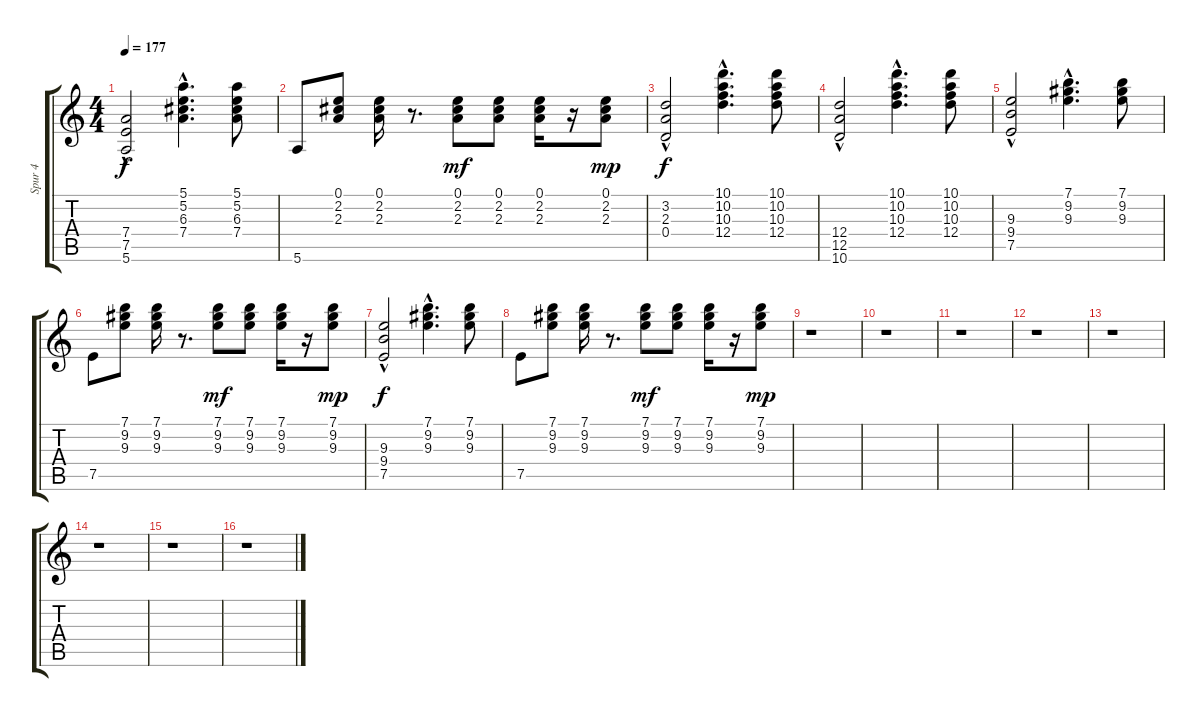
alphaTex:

\track ("Spur 4" "Spur 4") {instrument electricguitarclean}
\staff {score tabs}
\tuning (E4 B3 G3 D3 A2 E2) {hide}
\ts (4 4)
\tempo 177
\clef g2
\ks c
(7.4 7.5{hac} 5.6{hac}).2{dy f} (5.1{hac} 5.2{hac} 6.3{hac} 7.4).4{d} (5.1 5.2 6.3 7.4).8 |
5.6.8 (0.1 2.2 2.3).8 (0.1 2.2 2.3).16 r.8{d} (0.1 2.2 2.3).8{dy mf} (0.1 2.2 2.3).8 (0.1 2.2 2.3).16 r.16 (0.1 2.2 2.3).8{dy mp} |
(3.2 2.3{hac} 0.4{hac}).2{dy f} (10.1{hac} 10.2{hac} 10.3{hac} 12.4).4{d} (10.1 10.2 10.3 12.4).8 |
(12.4 12.5{hac} 10.6{hac}).2 (10.1{hac} 10.2{hac} 10.3{hac} 12.4).4{d} (10.1 10.2 10.3 12.4).8 |
(9.3 9.4{hac} 7.5{hac}).2 (7.1{hac} 9.2{hac} 9.3).4{d} (7.1 9.2 9.3).8 |
7.5.8 (7.1 9.2 9.3).8 (7.1 9.2 9.3).16 r.8{d} (7.1 9.2 9.3).8{dy mf} (7.1 9.2 9.3).8 (7.1 9.2 9.3).16 r.16 (7.1 9.2 9.3).8{dy mp} |
(9.3 9.4{hac} 7.5{hac}).2{dy f} (7.1{hac} 9.2{hac} 9.3).4{d} (7.1 9.2 9.3).8 |
7.5.8 (7.1 9.2 9.3).8 (7.1 9.2 9.3).16 r.8{d} (7.1 9.2 9.3).8{dy mf} (7.1 9.2 9.3).8 (7.1 9.2 9.3).16 r.16 (7.1 9.2 9.3).8{dy mp} |
r.1 |
r.1 |
r.1 |
r.1 |
r.1 |
r.1 |
r.1 |
r.1
